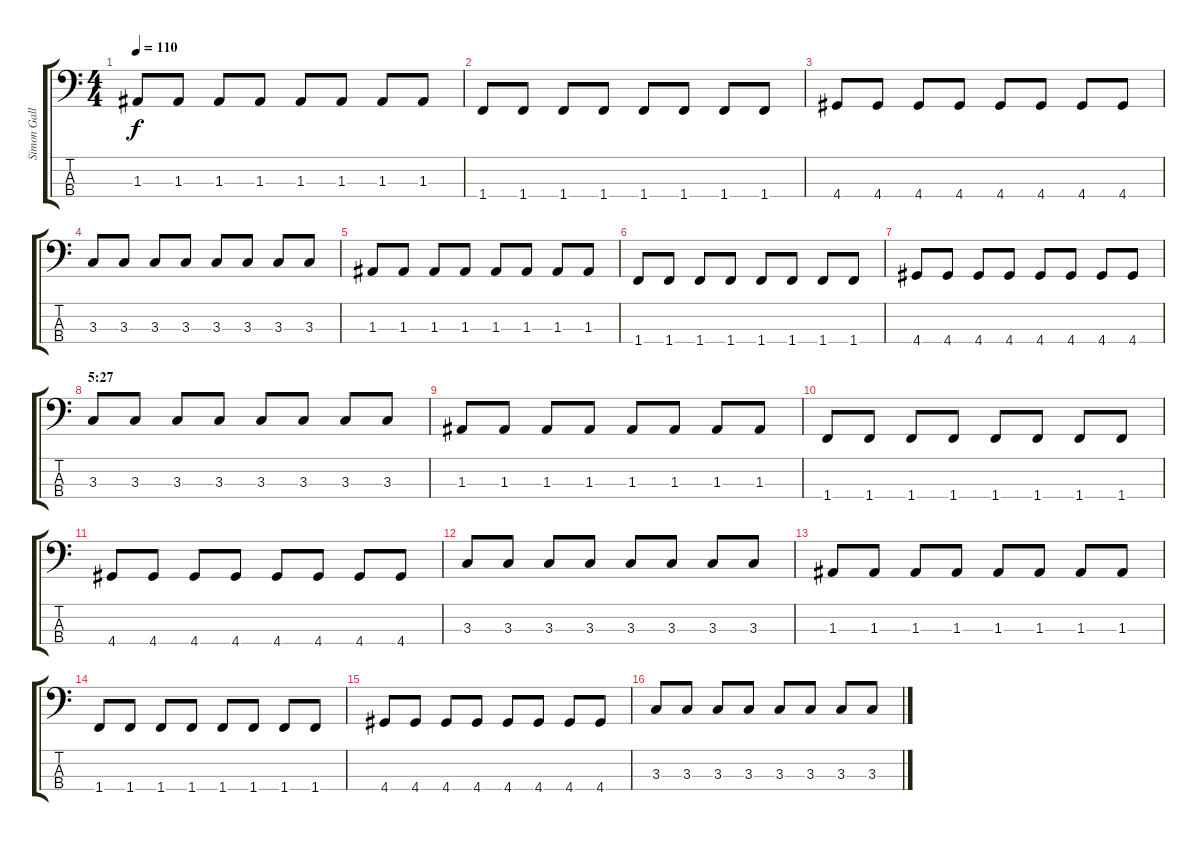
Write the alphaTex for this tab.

\track ("Simon Gallup (bass)" "Simon Gall") {instrument electricbasspick}
\staff {score tabs}
\tuning (G2 D2 A1 E1) {hide}
\ts (4 4)
\tempo 110
\clef f4
\ks c
1.3.8{dy f} 1.3.8 1.3.8 1.3.8 1.3.8 1.3.8 1.3.8 1.3.8 |
1.4.8 1.4.8 1.4.8 1.4.8 1.4.8 1.4.8 1.4.8 1.4.8 |
4.4.8 4.4.8 4.4.8 4.4.8 4.4.8 4.4.8 4.4.8 4.4.8 |
3.3.8 3.3.8 3.3.8 3.3.8 3.3.8 3.3.8 3.3.8 3.3.8 |
1.3.8 1.3.8 1.3.8 1.3.8 1.3.8 1.3.8 1.3.8 1.3.8 |
1.4.8 1.4.8 1.4.8 1.4.8 1.4.8 1.4.8 1.4.8 1.4.8 |
4.4.8 4.4.8 4.4.8 4.4.8 4.4.8 4.4.8 4.4.8 4.4.8 |
\section ("" "5:27")
3.3.8 3.3.8 3.3.8 3.3.8 3.3.8 3.3.8 3.3.8 3.3.8 |
1.3.8 1.3.8 1.3.8 1.3.8 1.3.8 1.3.8 1.3.8 1.3.8 |
1.4.8 1.4.8 1.4.8 1.4.8 1.4.8 1.4.8 1.4.8 1.4.8 |
4.4.8 4.4.8 4.4.8 4.4.8 4.4.8 4.4.8 4.4.8 4.4.8 |
3.3.8 3.3.8 3.3.8 3.3.8 3.3.8 3.3.8 3.3.8 3.3.8 |
1.3.8 1.3.8 1.3.8 1.3.8 1.3.8 1.3.8 1.3.8 1.3.8 |
1.4.8 1.4.8 1.4.8 1.4.8 1.4.8 1.4.8 1.4.8 1.4.8 |
4.4.8 4.4.8 4.4.8 4.4.8 4.4.8 4.4.8 4.4.8 4.4.8 |
3.3.8 3.3.8 3.3.8 3.3.8 3.3.8 3.3.8 3.3.8 3.3.8
